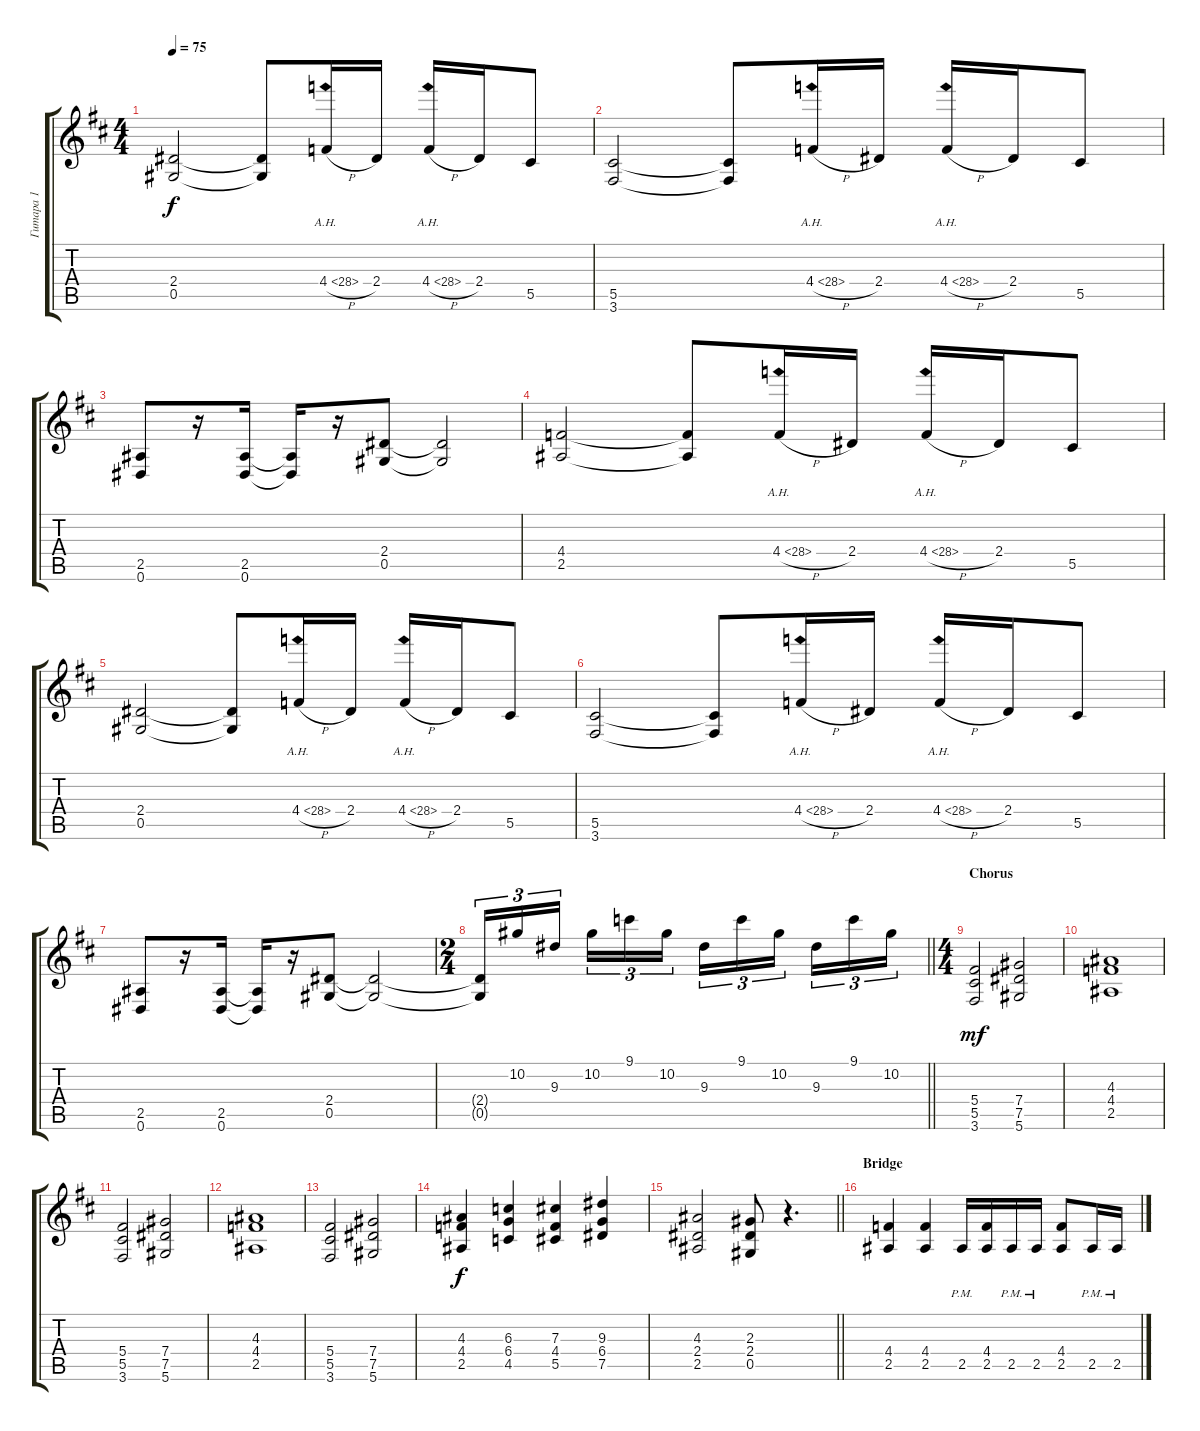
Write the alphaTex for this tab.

\track ("Гитара 1" "Гитара 1") {instrument distortionguitar}
\staff {score tabs}
\tuning (Eb4 Bb3 Gb3 Db3 Ab2 Eb2) {hide}
\ts (4 4)
\tempo 75
\clef g2
\ks bminor
(2.4 0.5).2{dy f} (2.4{t} 0.5{t}).8 4.4{ah 24 h}.16 2.4.16 4.4{ah 24 h}.16 2.4.16 5.5.8 |
(5.5 3.6).2 (5.5{t} 3.6{t}).8 4.4{ah 24 h}.16 2.4.16 4.4{ah 24 h}.16 2.4.16 5.5.8 |
(2.5 0.6).8 r.16 (2.5 0.6).16 (2.5{t} 0.6{t}).16 r.16 (2.4 0.5).8 (2.4{t} 0.5{t}).2 |
(4.4 2.5).2 (4.4{t} 2.5{t}).8 4.4{ah 24 h}.16 2.4.16 4.4{ah 24 h}.16 2.4.16 5.5.8 |
(2.4 0.5).2 (2.4{t} 0.5{t}).8 4.4{ah 24 h}.16 2.4.16 4.4{ah 24 h}.16 2.4.16 5.5.8 |
(5.5 3.6).2 (5.5{t} 3.6{t}).8 4.4{ah 24 h}.16 2.4.16 4.4{ah 24 h}.16 2.4.16 5.5.8 |
(2.5 0.6).8 r.16 (2.5 0.6).16 (2.5{t} 0.6{t}).16 r.16 (2.4 0.5).8 (2.4{t} 0.5{t}).2 |
\ts (2 4)
\barLineRight lightlight
(2.4{t} 0.5{t}).16{tu (3 2)} 10.2.16{tu (3 2)} 9.3.16{tu (3 2) beam splitsecondary} 10.2.16{tu (3 2)} 9.1.16{tu (3 2)} 10.2.16{tu (3 2)} 9.3.16{tu (3 2)} 9.1.16{tu (3 2)} 10.2.16{tu (3 2) beam splitsecondary} 9.3.16{tu (3 2)} 9.1.16{tu (3 2)} 10.2.16{tu (3 2)} |
\ts (4 4)
\section ("" "Chorus")
(5.4 5.5 3.6).2{dy mf} (7.4 7.5 5.6).2 |
(4.3 4.4 2.5).1 |
(5.4 5.5 3.6).2 (7.4 7.5 5.6).2 |
(4.3 4.4 2.5).1 |
(5.4 5.5 3.6).2 (7.4 7.5 5.6).2 |
(4.3 4.4 2.5).4{dy f} (6.3 6.4 4.5).4 (7.3 4.4 5.5).4 (9.3 6.4 7.5).4 |
\barLineRight lightlight
(4.3 2.4 2.5).2 (2.3 2.4 0.5).8 r.4{d volume 2} |
\section ("" "Bridge")
(4.4 2.5).4 (4.4 2.5).4 2.5{pm}.16 (4.4 2.5).16 2.5{pm}.16 2.5{pm}.16 (4.4 2.5).8 2.5{pm}.16 2.5{pm}.16
